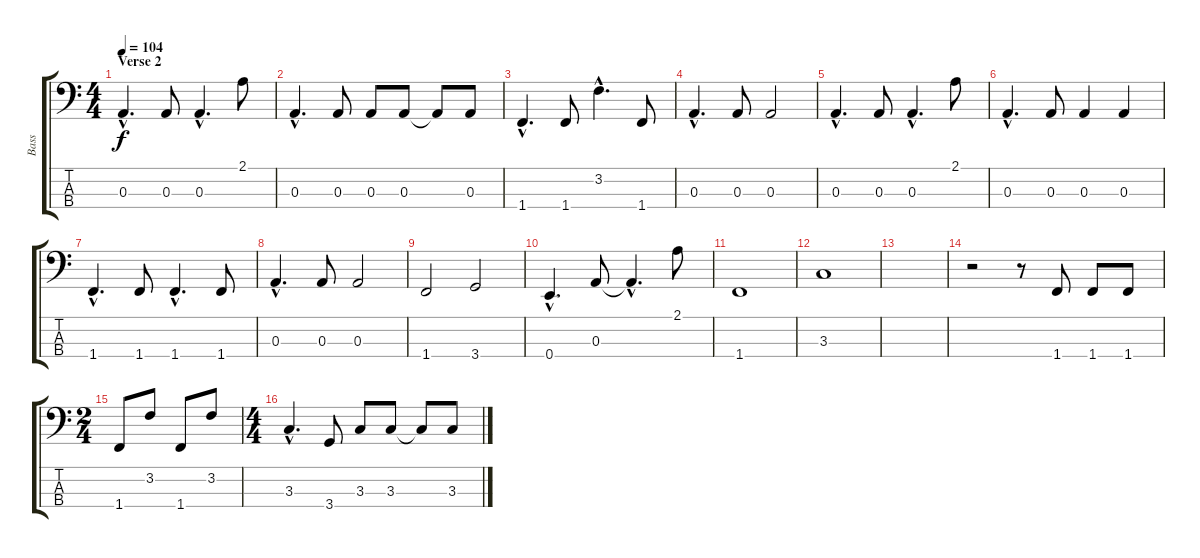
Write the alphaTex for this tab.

\track ("Bass" "Bass") {instrument electricbassfinger}
\staff {score tabs}
\tuning (G2 D2 A1 E1) {hide}
\ts (4 4)
\section ("" "Verse 2")
\tempo 104
\clef f4
\ks c
0.3{hac}.4{d dy f} 0.3.8 0.3{hac}.4{d} 2.1.8 |
0.3{hac}.4{d} 0.3.8 0.3.8 0.3.8 0.3{t}.8 0.3.8 |
1.4{hac}.4{d} 1.4.8 3.2{hac}.4{d} 1.4.8 |
0.3{hac}.4{d} 0.3.8 0.3.2 |
0.3{hac}.4{d} 0.3.8 0.3{hac}.4{d} 2.1.8 |
0.3{hac}.4{d} 0.3.8 0.3.4 0.3.4 |
1.4{hac}.4{d} 1.4.8 1.4{hac}.4{d} 1.4.8 |
0.3{hac}.4{d} 0.3.8 0.3.2 |
1.4.2 3.4.2 |
0.4{hac}.4{d} 0.3.8 0.3{hac t}.4{d} 2.1.8 |
1.4.1 |
3.3.1 |
|
r.2 r.8 1.4.8 1.4.8 1.4.8 |
\ts (2 4)
1.4.8 3.2.8 1.4.8 3.2.8 |
\ts (4 4)
3.3{hac}.4{d} 3.4.8 3.3.8 3.3.8 3.3{t}.8 3.3.8
